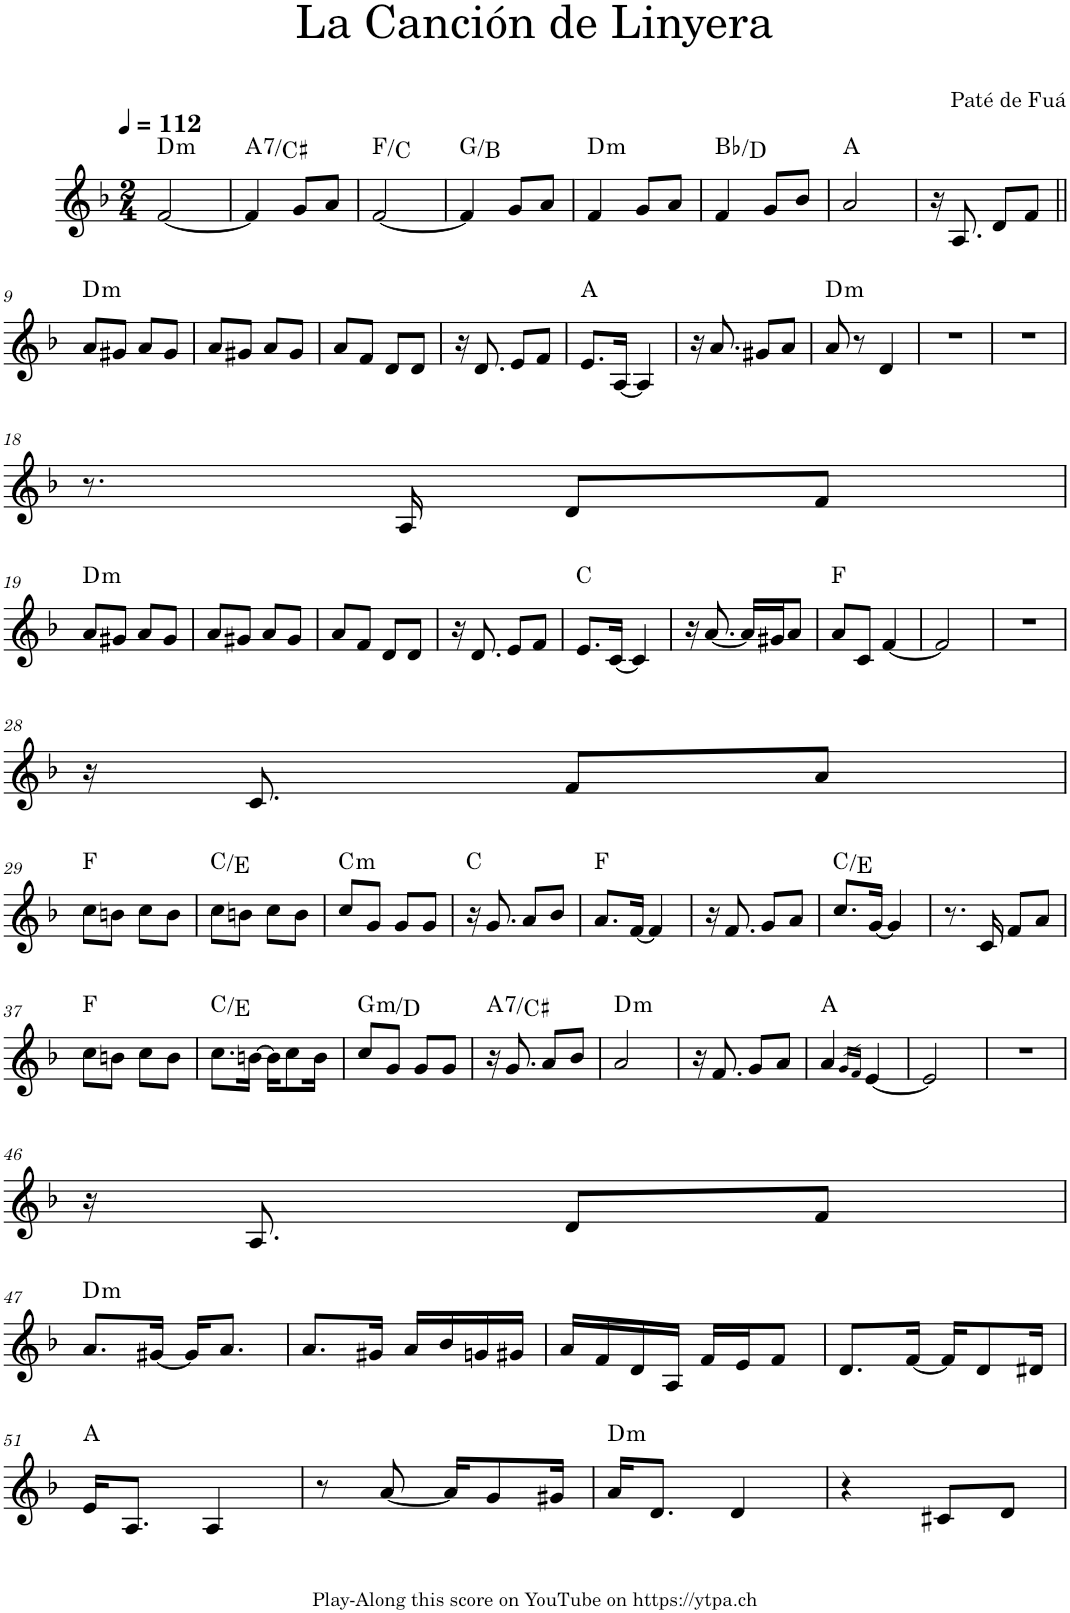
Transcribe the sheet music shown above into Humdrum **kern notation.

**kern	**harte
*part1	*part1
*staff1	*
*I"Piano	*
*I'Pno.	*
*clefG2	*
*k[b-]	*
*M2/4	*
*MM112	*
=1	=1
!	!LO:H:kt=m
[2f/	D:min
=2	=2
!	!LO:H:kt=7
4f/]	A:7/3
8g/L	.
8a/J	.
=3	=3
[2f/	F:maj/5
=4	=4
4f/]	G:maj/3
8g/L	.
8a/J	.
=5	=5
!	!LO:H:kt=m
4f/	D:min
8g/L	.
8a/J	.
=6	=6
4f/	Bb:maj/3
8g/L	.
8b-/J	.
=7	=7
2a/	A:maj
=8	=8
16r	.
8.A/	.
8d/L	.
8f/J	.
!!LO:LB:g=z
=9||	=9||
!	!LO:H:kt=m
8a/L	D:min
8g#X/J	.
8a/L	.
8g#/J	.
=10	=10
8a/L	.
8g#X/J	.
8a/L	.
8g#/J	.
=11	=11
8a/L	.
8f/J	.
8d/L	.
8d/J	.
=12	=12
16r	.
8.d/	.
8e/L	.
8f/J	.
=13	=13
8.e/L	A:maj
[16A/Jk	.
4A/]	.
=14	=14
16r	.
8.a/	.
8g#X/L	.
8a/J	.
=15	=15
!	!LO:H:kt=m
8a/	D:min
8r	.
4d/	.
=16	=16
2r	.
=17	=17
2r	.
!!LO:LB:g=z
=18	=18
8.r	.
16A/	.
8d/L	.
8f/J	.
!!LO:LB:g=z
=19	=19
!	!LO:H:kt=m
8a/L	D:min
8g#X/J	.
8a/L	.
8g#/J	.
=20	=20
8a/L	.
8g#X/J	.
8a/L	.
8g#/J	.
=21	=21
8a/L	.
8f/J	.
8d/L	.
8d/J	.
=22	=22
16r	.
8.d/	.
8e/L	.
8f/J	.
=23	=23
8.e/L	C:maj
[16c/Jk	.
4c/]	.
=24	=24
16r	.
[8.a/	.
16a/LL]	.
16g#X/J	.
8a/J	.
=25	=25
8a/L	F:maj
8c/J	.
[4f/	.
=26	=26
2f/]	.
=27	=27
2r	.
!!LO:LB:g=z
=28	=28
16r	.
8.c/	.
8f/L	.
8a/J	.
!!LO:LB:g=z
=29	=29
8cc\L	F:maj
8bn\J	.
8cc\L	.
8b\J	.
=30	=30
8cc\L	C:maj/3
8bn\J	.
8cc\L	.
8b\J	.
=31	=31
!	!LO:H:kt=m
8cc/L	C:min
8g/J	.
8g/L	.
8g/J	.
=32	=32
16r	C:maj
8.g/	.
8a/L	.
8b-/J	.
=33	=33
8.a/L	F:maj
[16f/Jk	.
4f/]	.
=34	=34
16r	.
8.f/	.
8g/L	.
8a/J	.
=35	=35
8.cc/L	C:maj/3
[16g/Jk	.
4g/]	.
=36	=36
8.r	.
16c/	.
8f/L	.
8a/J	.
!!LO:LB:g=z
=37	=37
8cc\L	F:maj
8bn\J	.
8cc\L	.
8b\J	.
=38	=38
8.cc\L	C:maj/3
[16bn\Jk	.
16b\KL]	.
8cc\	.
16b\Jk	.
=39	=39
!	!LO:H:kt=m
8cc/L	G:min/5
8g/J	.
8g/L	.
8g/J	.
=40	=40
!	!LO:H:kt=7
16r	A:7/3
8.g/	.
8a/L	.
8b-/J	.
=41	=41
!	!LO:H:kt=m
2a/	D:min
=42	=42
16r	.
8.f/	.
8g/L	.
8a/J	.
=43	=43
4a/	A:maj
16qg/LL	.
16qf/JJ	.
[4e/	.
=44	=44
2e/]	.
=45	=45
2r	.
!!LO:LB:g=z
=46	=46
16r	.
8.A/	.
8d/L	.
8f/J	.
!!LO:LB:g=z
=47	=47
!	!LO:H:kt=m
8.a/L	D:min
[16g#X/Jk	.
16g#/KL]	.
8.a/J	.
=48	=48
8.a/L	.
16g#X/Jk	.
16a/LL	.
16b-/	.
16gn/	.
16g#X/JJ	.
=49	=49
16a/LL	.
16f/	.
16d/	.
16A/JJ	.
16f/LL	.
16e/J	.
8f/J	.
=50	=50
8.d/L	.
[16f/Jk	.
16f/KL]	.
8d/	.
16d#X/Jk	.
!!LO:LB:g=z
=51	=51
16e/KL	A:maj
8.A/J	.
4A/	.
=52	=52
8r	.
[8a/	.
16a/KL]	.
8g/	.
16g#X/Jk	.
=53	=53
!	!LO:H:kt=m
16a/KL	D:min
8.d/J	.
4d/	.
=54	=54
4r	.
8c#X/L	.
8d/J	.
=	=
*-	*-
